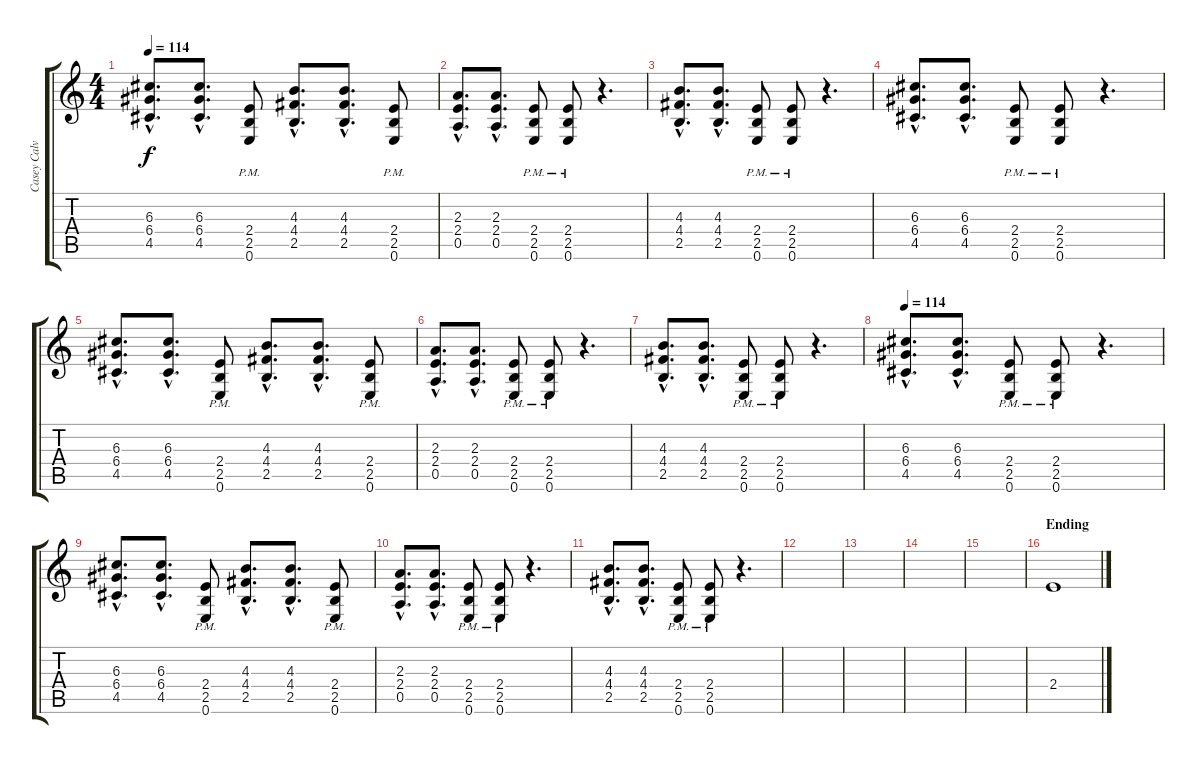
\track ("Casey Calvert (Guitar)" "Casey Calv") {instrument electricguitarjazz}
\staff {score tabs}
\tuning (E4 B3 G3 D3 A2 E2) {hide}
\ts (4 4)
\tempo 114
\clef g2
\ks c
(6.3{hac} 6.4{hac} 4.5{hac}).8{d dy f} (6.3{hac} 6.4{hac} 4.5{hac}).8{d} (2.4{pm} 2.5{pm} 0.6{pm}).8 (4.3{hac} 4.4{hac} 2.5{hac}).8{d} (4.3{hac} 4.4{hac} 2.5{hac}).8{d} (2.4{pm} 2.5{pm} 0.6{pm}).8 |
(2.3{hac} 2.4{hac} 0.5{hac}).8{d} (2.3{hac} 2.4{hac} 0.5{hac}).8{d} (2.4{pm} 2.5{pm} 0.6{pm}).8 (2.4{pm} 2.5{pm} 0.6{pm}).8 r.4{d} |
(4.3{hac} 4.4{hac} 2.5{hac}).8{d} (4.3{hac} 4.4{hac} 2.5{hac}).8{d} (2.4{pm} 2.5{pm} 0.6{pm}).8 (2.4{pm} 2.5{pm} 0.6{pm}).8 r.4{d} |
(6.3{hac} 6.4{hac} 4.5{hac}).8{d} (6.3{hac} 6.4{hac} 4.5{hac}).8{d} (2.4{pm} 2.5{pm} 0.6{pm}).8 (2.4{pm} 2.5{pm} 0.6{pm}).8 r.4{d} |
(6.3{hac} 6.4{hac} 4.5{hac}).8{d} (6.3{hac} 6.4{hac} 4.5{hac}).8{d} (2.4{pm} 2.5{pm} 0.6{pm}).8 (4.3{hac} 4.4{hac} 2.5{hac}).8{d} (4.3{hac} 4.4{hac} 2.5{hac}).8{d} (2.4{pm} 2.5{pm} 0.6{pm}).8 |
(2.3{hac} 2.4{hac} 0.5{hac}).8{d} (2.3{hac} 2.4{hac} 0.5{hac}).8{d} (2.4{pm} 2.5{pm} 0.6{pm}).8 (2.4{pm} 2.5{pm} 0.6{pm}).8 r.4{d} |
(4.3{hac} 4.4{hac} 2.5{hac}).8{d} (4.3{hac} 4.4{hac} 2.5{hac}).8{d} (2.4{pm} 2.5{pm} 0.6{pm}).8 (2.4{pm} 2.5{pm} 0.6{pm}).8 r.4{d} |
\tempo 114
(6.3{hac} 6.4{hac} 4.5{hac}).8{d} (6.3{hac} 6.4{hac} 4.5{hac}).8{d} (2.4{pm} 2.5{pm} 0.6{pm}).8 (2.4{pm} 2.5{pm} 0.6{pm}).8 r.4{d} |
(6.3{hac} 6.4{hac} 4.5{hac}).8{d} (6.3{hac} 6.4{hac} 4.5{hac}).8{d} (2.4{pm} 2.5{pm} 0.6{pm}).8 (4.3{hac} 4.4{hac} 2.5{hac}).8{d} (4.3{hac} 4.4{hac} 2.5{hac}).8{d} (2.4{pm} 2.5{pm} 0.6{pm}).8 |
(2.3{hac} 2.4{hac} 0.5{hac}).8{d} (2.3{hac} 2.4{hac} 0.5{hac}).8{d} (2.4{pm} 2.5{pm} 0.6{pm}).8 (2.4{pm} 2.5{pm} 0.6{pm}).8 r.4{d} |
(4.3{hac} 4.4{hac} 2.5{hac}).8{d} (4.3{hac} 4.4{hac} 2.5{hac}).8{d} (2.4{pm} 2.5{pm} 0.6{pm}).8 (2.4{pm} 2.5{pm} 0.6{pm}).8 r.4{d} |
|
|
|
|
\section ("" "Ending")
2.4.1{instrument electricguitarjazz}
